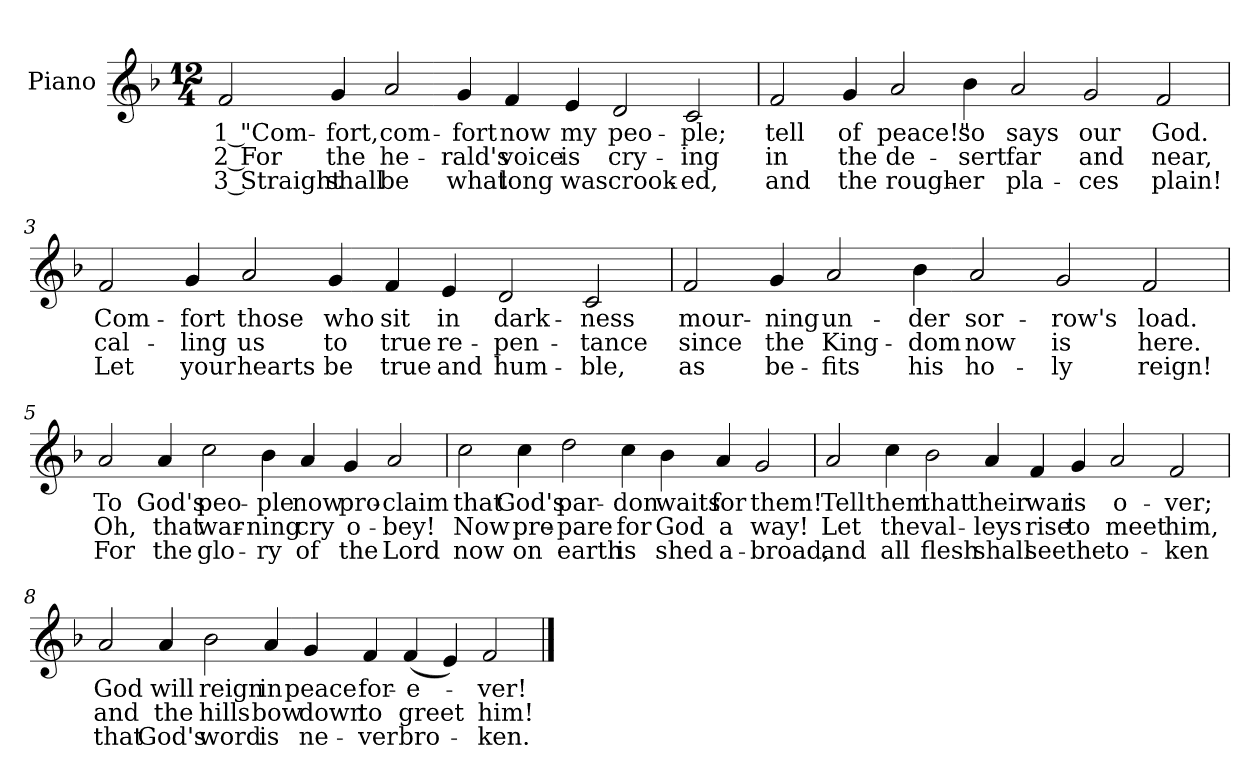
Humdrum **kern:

**kern	**text	**text	**text
*part1	*part1	*part1	*part1
*staff1	*staff1	*staff1	*staff1
*I"Piano	*	*	*
*I'Pno.	*	*	*
!!LO:PB:g=z
*clefG2	*	*	*
*k[b-]	*	*	*
*F:	*	*	*
*M12/4	*	*	*
=1	=1	=1	=1
!	!LO:LY:b:color=#000000	!LO:LY:b:color=#000000	!LO:LY:b:color=#000000
2fi/	1 "Com-	2 For	3 Straight
!	!LO:LY:b:color=#000000	!LO:LY:b:color=#000000	!LO:LY:b:color=#000000
4gi/	-fort,	the	shall
!	!LO:LY:b:color=#000000	!LO:LY:b:color=#000000	!LO:LY:b:color=#000000
2ai/	com-	he-	be
!	!LO:LY:b:color=#000000	!LO:LY:b:color=#000000	!LO:LY:b:color=#000000
4gi/	-fort	-rald's	what
!	!LO:LY:b:color=#000000	!LO:LY:b:color=#000000	!LO:LY:b:color=#000000
4fi/	now	voice	long
!	!LO:LY:b:color=#000000	!LO:LY:b:color=#000000	!LO:LY:b:color=#000000
4ei/	my	is	was
!	!LO:LY:b:color=#000000	!LO:LY:b:color=#000000	!LO:LY:b:color=#000000
2di/	peo-	cry-	crook-
!	!LO:LY:b:color=#000000	!LO:LY:b:color=#000000	!LO:LY:b:color=#000000
2ci/	-ple;	-ing	-ed,
!!LO:LB:g=z
=2	=2	=2	=2
!	!LO:LY:b:color=#000000	!LO:LY:b:color=#000000	!LO:LY:b:color=#000000
2fi/	tell	in	and
!	!LO:LY:b:color=#000000	!LO:LY:b:color=#000000	!LO:LY:b:color=#000000
4gi/	of	the	the
!	!LO:LY:b:color=#000000	!LO:LY:b:color=#000000	!LO:LY:b:color=#000000
2ai/	peace!"	de-	rough-
!	!LO:LY:b:color=#000000	!LO:LY:b:color=#000000	!LO:LY:b:color=#000000
4b-i\	so	-sert	-er
!	!LO:LY:b:color=#000000	!LO:LY:b:color=#000000	!LO:LY:b:color=#000000
2ai/	says	far	pla-
!	!LO:LY:b:color=#000000	!LO:LY:b:color=#000000	!LO:LY:b:color=#000000
2gi/	our	and	-ces
!	!LO:LY:b:color=#000000	!LO:LY:b:color=#000000	!LO:LY:b:color=#000000
2fi/	God.	near,	plain!
!!LO:LB:g=z
=3	=3	=3	=3
!	!LO:LY:b:color=#000000	!LO:LY:b:color=#000000	!LO:LY:b:color=#000000
2fi/	Com-	cal-	Let
!	!LO:LY:b:color=#000000	!LO:LY:b:color=#000000	!LO:LY:b:color=#000000
4gi/	-fort	-ling	your
!	!LO:LY:b:color=#000000	!LO:LY:b:color=#000000	!LO:LY:b:color=#000000
2ai/	those	us	hearts
!	!LO:LY:b:color=#000000	!LO:LY:b:color=#000000	!LO:LY:b:color=#000000
4gi/	who	to	be
!	!LO:LY:b:color=#000000	!LO:LY:b:color=#000000	!LO:LY:b:color=#000000
4fi/	sit	true	true
!	!LO:LY:b:color=#000000	!LO:LY:b:color=#000000	!LO:LY:b:color=#000000
4ei/	in	re-	and
!	!LO:LY:b:color=#000000	!LO:LY:b:color=#000000	!LO:LY:b:color=#000000
2di/	dark-	-pen-	hum-
!	!LO:LY:b:color=#000000	!LO:LY:b:color=#000000	!LO:LY:b:color=#000000
2ci/	-ness	-tance	-ble,
!!LO:LB:g=z
=4	=4	=4	=4
!	!LO:LY:b:color=#000000	!LO:LY:b:color=#000000	!LO:LY:b:color=#000000
2fi/	mour-	since	as
!	!LO:LY:b:color=#000000	!LO:LY:b:color=#000000	!LO:LY:b:color=#000000
4gi/	-ning	the	be-
!	!LO:LY:b:color=#000000	!LO:LY:b:color=#000000	!LO:LY:b:color=#000000
2ai/	un-	King-	-fits
!	!LO:LY:b:color=#000000	!LO:LY:b:color=#000000	!LO:LY:b:color=#000000
4b-i\	-der	-dom	his
!	!LO:LY:b:color=#000000	!LO:LY:b:color=#000000	!LO:LY:b:color=#000000
2ai/	sor-	now	ho-
!	!LO:LY:b:color=#000000	!LO:LY:b:color=#000000	!LO:LY:b:color=#000000
2gi/	-row's	is	-ly
!	!LO:LY:b:color=#000000	!LO:LY:b:color=#000000	!LO:LY:b:color=#000000
2fi/	load.	here.	reign!
!!LO:LB:g=z
=5	=5	=5	=5
!	!LO:LY:b:color=#000000	!LO:LY:b:color=#000000	!LO:LY:b:color=#000000
2ai/	To	Oh,	For
!	!LO:LY:b:color=#000000	!LO:LY:b:color=#000000	!LO:LY:b:color=#000000
4ai/	God's	that	the
!	!LO:LY:b:color=#000000	!LO:LY:b:color=#000000	!LO:LY:b:color=#000000
2cci\	peo-	war-	glo-
!	!LO:LY:b:color=#000000	!LO:LY:b:color=#000000	!LO:LY:b:color=#000000
4b-i\	-ple	-ning	-ry
!	!LO:LY:b:color=#000000	!LO:LY:b:color=#000000	!LO:LY:b:color=#000000
4ai/	now	cry	of
!	!LO:LY:b:color=#000000	!LO:LY:b:color=#000000	!LO:LY:b:color=#000000
4gi/	pro-	o-	the
!	!LO:LY:b:color=#000000	!LO:LY:b:color=#000000	!LO:LY:b:color=#000000
2ai/	-claim	-bey!	Lord
!!LO:LB:g=z
=6	=6	=6	=6
!	!LO:LY:b:color=#000000	!LO:LY:b:color=#000000	!LO:LY:b:color=#000000
2cci\	that	Now	now
!	!LO:LY:b:color=#000000	!LO:LY:b:color=#000000	!LO:LY:b:color=#000000
4cci\	God's	pre-	on
!	!LO:LY:b:color=#000000	!LO:LY:b:color=#000000	!LO:LY:b:color=#000000
2ddi\	par-	-pare	earth
!	!LO:LY:b:color=#000000	!LO:LY:b:color=#000000	!LO:LY:b:color=#000000
4cci\	-don	for	is
!	!LO:LY:b:color=#000000	!LO:LY:b:color=#000000	!LO:LY:b:color=#000000
4b-i\	waits	God	shed
!	!LO:LY:b:color=#000000	!LO:LY:b:color=#000000	!LO:LY:b:color=#000000
4ai/	for	a	a-
!	!LO:LY:b:color=#000000	!LO:LY:b:color=#000000	!LO:LY:b:color=#000000
2gi/	them!	way!	-broad,
!!LO:LB:g=z
=7	=7	=7	=7
!	!LO:LY:b:color=#000000	!LO:LY:b:color=#000000	!LO:LY:b:color=#000000
2ai/	Tell	Let	and
!	!LO:LY:b:color=#000000	!LO:LY:b:color=#000000	!LO:LY:b:color=#000000
4cci\	them	the	all
!	!LO:LY:b:color=#000000	!LO:LY:b:color=#000000	!LO:LY:b:color=#000000
2b-i\	that	val-	flesh
!	!LO:LY:b:color=#000000	!LO:LY:b:color=#000000	!LO:LY:b:color=#000000
4ai/	their	-leys	shall
!	!LO:LY:b:color=#000000	!LO:LY:b:color=#000000	!LO:LY:b:color=#000000
4fi/	war	rise	see
!	!LO:LY:b:color=#000000	!LO:LY:b:color=#000000	!LO:LY:b:color=#000000
4gi/	is	to	the
!	!LO:LY:b:color=#000000	!LO:LY:b:color=#000000	!LO:LY:b:color=#000000
2ai/	o-	meet	to-
!	!LO:LY:b:color=#000000	!LO:LY:b:color=#000000	!LO:LY:b:color=#000000
2fi/	-ver;	him,	-ken
!!LO:LB:g=z
=8	=8	=8	=8
!	!LO:LY:b:color=#000000	!LO:LY:b:color=#000000	!LO:LY:b:color=#000000
2ai/	God	and	that
!	!LO:LY:b:color=#000000	!LO:LY:b:color=#000000	!LO:LY:b:color=#000000
4ai/	will	the	God's
!	!LO:LY:b:color=#000000	!LO:LY:b:color=#000000	!LO:LY:b:color=#000000
2b-i\	reign	hills	word
!	!LO:LY:b:color=#000000	!LO:LY:b:color=#000000	!LO:LY:b:color=#000000
4ai/	in	bow	is
!	!LO:LY:b:color=#000000	!LO:LY:b:color=#000000	!LO:LY:b:color=#000000
4gi/	peace	down	ne-
!	!LO:LY:b:color=#000000	!LO:LY:b:color=#000000	!LO:LY:b:color=#000000
4fi/	for-	to	-ver
!	!LO:LY:b:color=#000000	!LO:LY:b:color=#000000	!LO:LY:b:color=#000000
(4fi/	-e-	greet	bro-
4ei/)	.	.	.
!	!LO:LY:b:color=#000000	!LO:LY:b:color=#000000	!LO:LY:b:color=#000000
2fi/	-ver!	him!	-ken.
==	==	==	==
*-	*-	*-	*-
